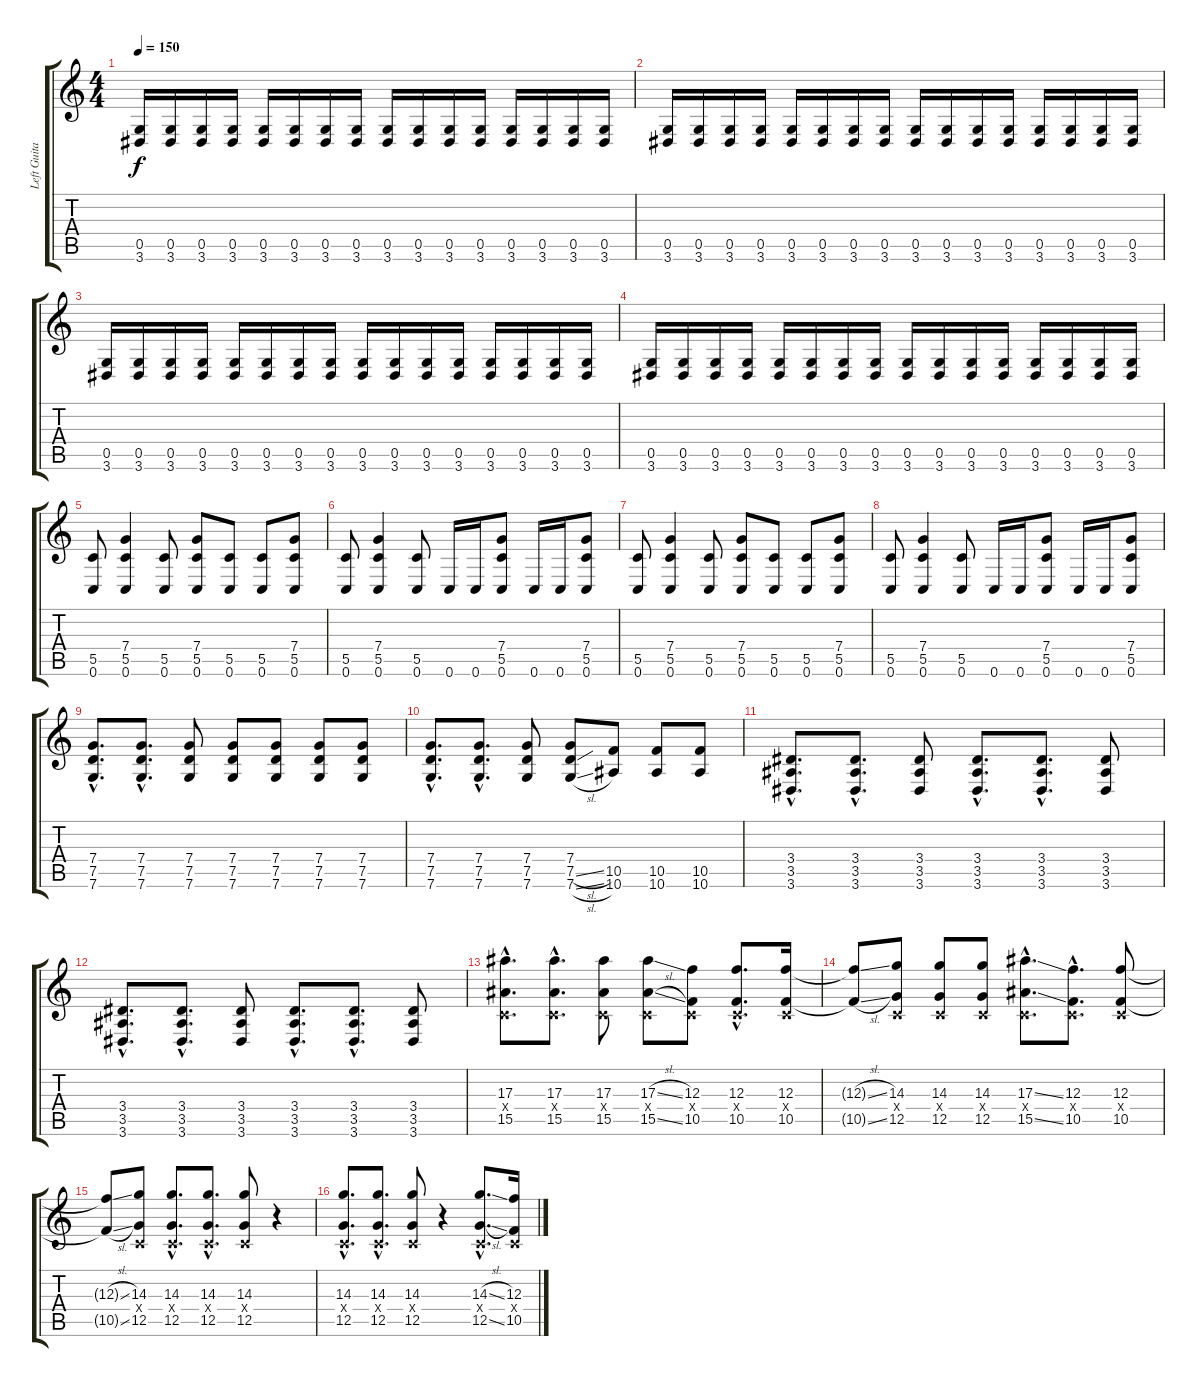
\track ("Left Guitar" "Left Guita") {instrument distortionguitar}
\staff {score tabs}
\tuning (D4 A3 F3 C3 G2 C2) {hide}
\ts (4 4)
\tempo 150
\clef g2
\ks c
(0.5 3.6).16{dy f} (0.5 3.6).16 (0.5 3.6).16 (0.5 3.6).16 (0.5 3.6).16 (0.5 3.6).16 (0.5 3.6).16 (0.5 3.6).16 (0.5 3.6).16 (0.5 3.6).16 (0.5 3.6).16 (0.5 3.6).16 (0.5 3.6).16 (0.5 3.6).16 (0.5 3.6).16 (0.5 3.6).16 |
(0.5 3.6).16 (0.5 3.6).16 (0.5 3.6).16 (0.5 3.6).16 (0.5 3.6).16 (0.5 3.6).16 (0.5 3.6).16 (0.5 3.6).16 (0.5 3.6).16 (0.5 3.6).16 (0.5 3.6).16 (0.5 3.6).16 (0.5 3.6).16 (0.5 3.6).16 (0.5 3.6).16 (0.5 3.6).16 |
(0.5 3.6).16 (0.5 3.6).16 (0.5 3.6).16 (0.5 3.6).16 (0.5 3.6).16 (0.5 3.6).16 (0.5 3.6).16 (0.5 3.6).16 (0.5 3.6).16 (0.5 3.6).16 (0.5 3.6).16 (0.5 3.6).16 (0.5 3.6).16 (0.5 3.6).16 (0.5 3.6).16 (0.5 3.6).16 |
(0.5 3.6).16 (0.5 3.6).16 (0.5 3.6).16 (0.5 3.6).16 (0.5 3.6).16 (0.5 3.6).16 (0.5 3.6).16 (0.5 3.6).16 (0.5 3.6).16 (0.5 3.6).16 (0.5 3.6).16 (0.5 3.6).16 (0.5 3.6).16 (0.5 3.6).16 (0.5 3.6).16 (0.5 3.6).16 |
(5.5 0.6).8 (7.4 5.5 0.6).4 (5.5 0.6).8 (7.4 5.5 0.6).8 (5.5 0.6).8 (5.5 0.6).8 (7.4 5.5 0.6).8 |
(5.5 0.6).8 (7.4 5.5 0.6).4 (5.5 0.6).8 0.6.16 0.6.16 (7.4 5.5 0.6).8 0.6.16 0.6.16 (7.4 5.5 0.6).8 |
(5.5 0.6).8 (7.4 5.5 0.6).4 (5.5 0.6).8 (7.4 5.5 0.6).8 (5.5 0.6).8 (5.5 0.6).8 (7.4 5.5 0.6).8 |
(5.5 0.6).8 (7.4 5.5 0.6).4 (5.5 0.6).8 0.6.16 0.6.16 (7.4 5.5 0.6).8 0.6.16 0.6.16 (7.4 5.5 0.6).8 |
(7.4{hac} 7.5{hac} 7.6{hac}).8{d} (7.4{hac} 7.5{hac} 7.6{hac}).8{d} (7.4 7.5 7.6).8 (7.4 7.5 7.6).8 (7.4 7.5 7.6).8 (7.4 7.5 7.6).8 (7.4 7.5 7.6).8 |
(7.4{hac} 7.5{hac} 7.6{hac}).8{d} (7.4{hac} 7.5{hac} 7.6{hac}).8{d} (7.4 7.5 7.6).8 (7.4 7.5{sl} 7.6{sl}).8 (10.5 10.6).8 (10.5 10.6).8 (10.5 10.6).8 |
(3.4{hac} 3.5{hac} 3.6{hac}).8{d} (3.4{hac} 3.5{hac} 3.6{hac}).8{d} (3.4 3.5 3.6).8 (3.4{hac} 3.5{hac} 3.6{hac}).8{d} (3.4{hac} 3.5{hac} 3.6{hac}).8{d} (3.4 3.5 3.6).8 |
(3.4{hac} 3.5{hac} 3.6{hac}).8{d} (3.4{hac} 3.5{hac} 3.6{hac}).8{d} (3.4 3.5 3.6).8 (3.4{hac} 3.5{hac} 3.6{hac}).8{d} (3.4{hac} 3.5{hac} 3.6{hac}).8{d} (3.4 3.5 3.6).8 |
(17.3{hac} 0.4{hac x} 15.5{hac}).8{d} (17.3{hac} 0.4{hac x} 15.5{hac}).8{d} (17.3 0.4{x} 15.5).8 (17.3{sl} 0.4{x} 15.5{sl}).8 (12.3 0.4{x} 10.5).8 (12.3{hac} 0.4{hac x} 10.5{hac}).8{d} (12.3 0.4{x} 10.5).16 |
(12.3{sl t} 10.5{sl t}).8 (14.3 0.4{x} 12.5).8 (14.3 0.4{x} 12.5).8 (14.3 0.4{x} 12.5).8 (17.3{ss hac} 0.4{hac x} 15.5{ss hac}).8{d} (12.3{hac} 0.4{hac x} 10.5{hac}).8{d} (12.3 0.4{x} 10.5).8 |
(12.3{sl t} 10.5{sl t}).8 (14.3 0.4{x} 12.5).8 (14.3{hac} 0.4{hac x} 12.5{hac}).8{d} (14.3{hac} 0.4{hac x} 12.5{hac}).8{d} (14.3 0.4{x} 12.5).8 r.4 |
(14.3{hac} 0.4{hac x} 12.5{hac}).8{d} (14.3{hac} 0.4{hac x} 12.5{hac}).8{d} (14.3 0.4{x} 12.5).8 r.4 (14.3{sl hac} 0.4{hac x} 12.5{sl hac}).8{d} (12.3 0.4{x} 10.5).16
